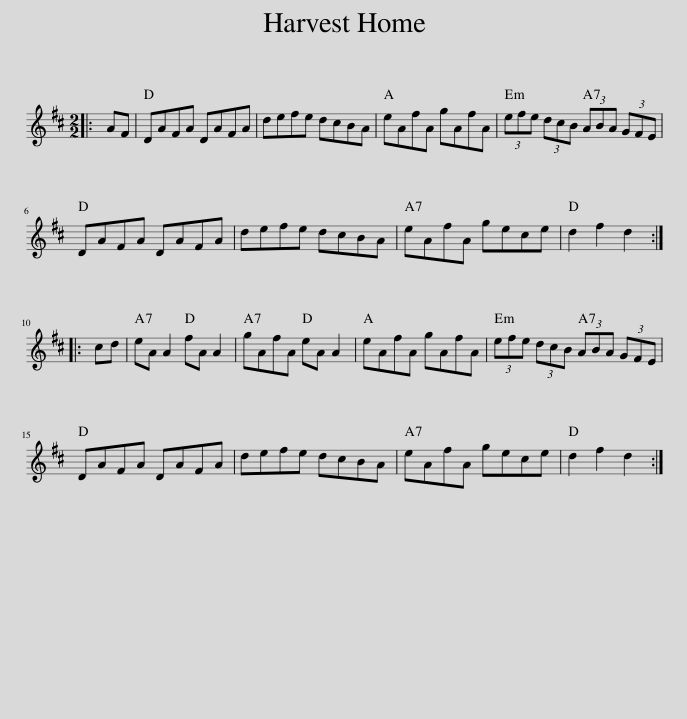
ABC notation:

X:1
L:1/8
M:2/2
I:linebreak $
K:D
V:1 treble
V:1
|: AF | DAFA DAFA | defe dcBA | eAfA gAfA | (3efe (3dcB (3ABA (3GFE |$ %5
 DAFA DAFA | defe dcBA | eAfA gece | d2 f2 d2 ::$ cd | %10
 eA A2 fA A2 | gAfA eA A2 | eAfA gAfA | (3efe (3dcB (3ABA (3GFE |$ DAFA DAFA | %15
 defe dcBA | eAfA gece | d2 f2 d2 :| %18
